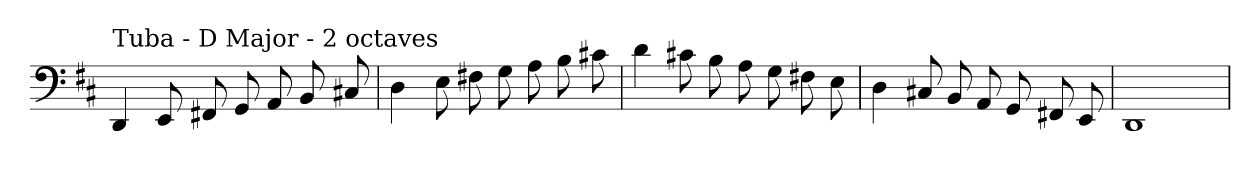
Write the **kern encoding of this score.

**kern
*part1
*staff1
*clefF4
*k[f#c#]
*D:
=
!LO:TX:a:t=Tuba - D Major - 2 octaves
4DD
8EE
8FF#X
8GG
8AA
8BB
8C#X
=
4D
8E
8F#X
8G
8A
8B
8c#X
=
4d
8c#X
8B
8A
8G
8F#X
8E
=
4D
8C#X
8BB
8AA
8GG
8FF#X
8EE
=
1DD
=
*-
